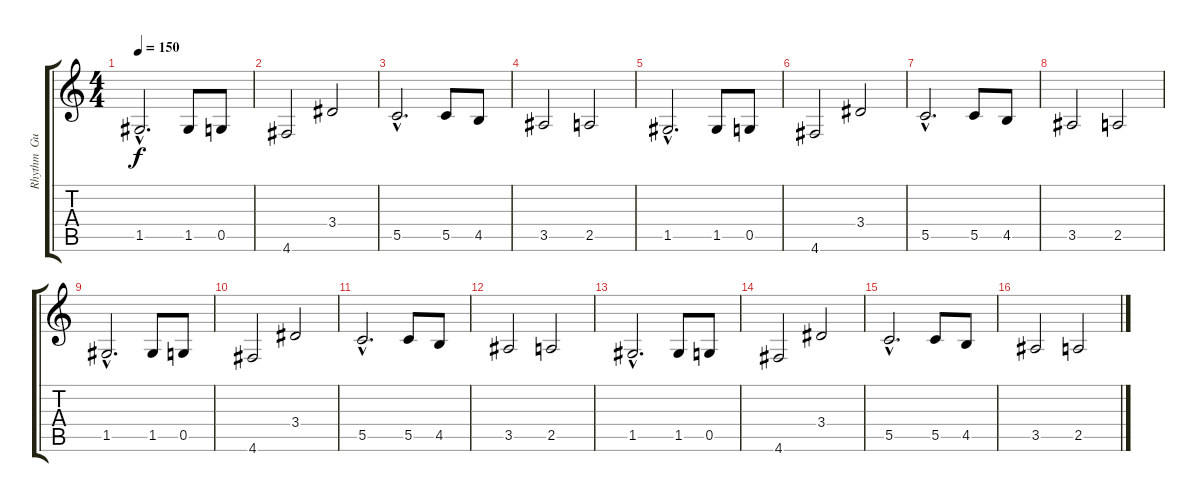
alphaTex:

\track ("Rhythm  Guitar" "Rhythm  Gu") {instrument overdrivenguitar}
\staff {score tabs}
\tuning (D4 A3 F3 C3 G2 D2) {hide}
\ts (4 4)
\tempo 150
\clef g2
\ks c
1.5{hac}.2{d dy f} 1.5.8 0.5.8 |
4.6.2 3.4.2 |
5.5{hac}.2{d} 5.5.8 4.5.8 |
3.5.2 2.5.2 |
1.5{hac}.2{d} 1.5.8 0.5.8 |
4.6.2 3.4.2 |
5.5{hac}.2{d} 5.5.8 4.5.8 |
3.5.2 2.5.2 |
1.5{hac}.2{d} 1.5.8 0.5.8 |
4.6.2 3.4.2 |
5.5{hac}.2{d} 5.5.8 4.5.8 |
3.5.2 2.5.2 |
1.5{hac}.2{d} 1.5.8 0.5.8 |
4.6.2 3.4.2 |
5.5{hac}.2{d} 5.5.8 4.5.8 |
3.5.2 2.5.2
